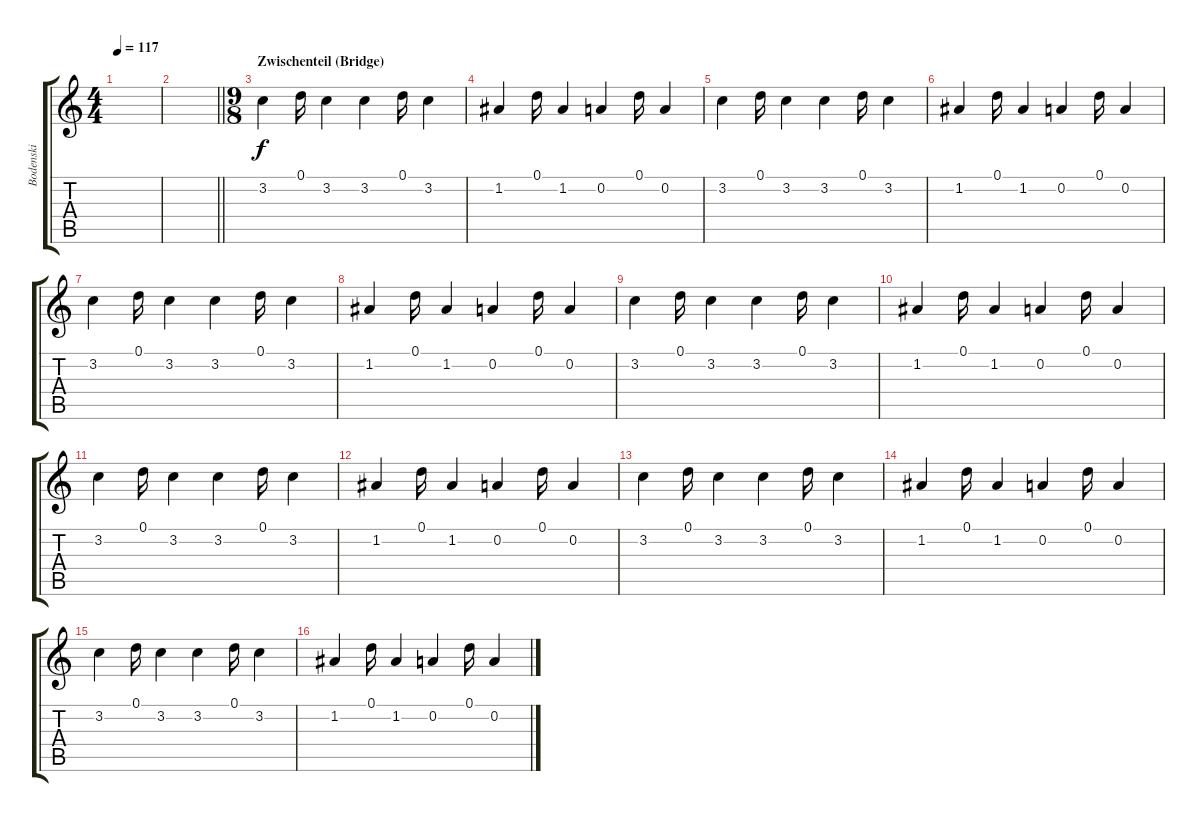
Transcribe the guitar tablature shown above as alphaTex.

\track ("Bodenski" "Bodenski") {instrument electricguitarclean}
\staff {score tabs}
\tuning (D4 A3 F3 C3 G2 C2) {hide}
\ts (4 4)
\tempo 117
\clef g2
\ks c
|
\barLineRight lightlight
|
\ts (9 8)
\section ("" "Zwischenteil (Bridge)")
3.2.4 0.1.16 3.2.4 3.2.4 0.1.16 3.2.4 |
1.2.4 0.1.16 1.2.4 0.2.4 0.1.16 0.2.4 |
3.2.4 0.1.16 3.2.4 3.2.4 0.1.16 3.2.4 |
1.2.4 0.1.16 1.2.4 0.2.4 0.1.16 0.2.4 |
3.2.4 0.1.16 3.2.4 3.2.4 0.1.16 3.2.4 |
1.2.4 0.1.16 1.2.4 0.2.4 0.1.16 0.2.4 |
3.2.4 0.1.16 3.2.4 3.2.4 0.1.16 3.2.4 |
1.2.4 0.1.16 1.2.4 0.2.4 0.1.16 0.2.4 |
3.2.4 0.1.16 3.2.4 3.2.4 0.1.16 3.2.4 |
1.2.4 0.1.16 1.2.4 0.2.4 0.1.16 0.2.4 |
3.2.4 0.1.16 3.2.4 3.2.4 0.1.16 3.2.4 |
1.2.4 0.1.16 1.2.4 0.2.4 0.1.16 0.2.4 |
3.2.4 0.1.16 3.2.4 3.2.4 0.1.16 3.2.4 |
1.2.4 0.1.16 1.2.4 0.2.4 0.1.16 0.2.4
